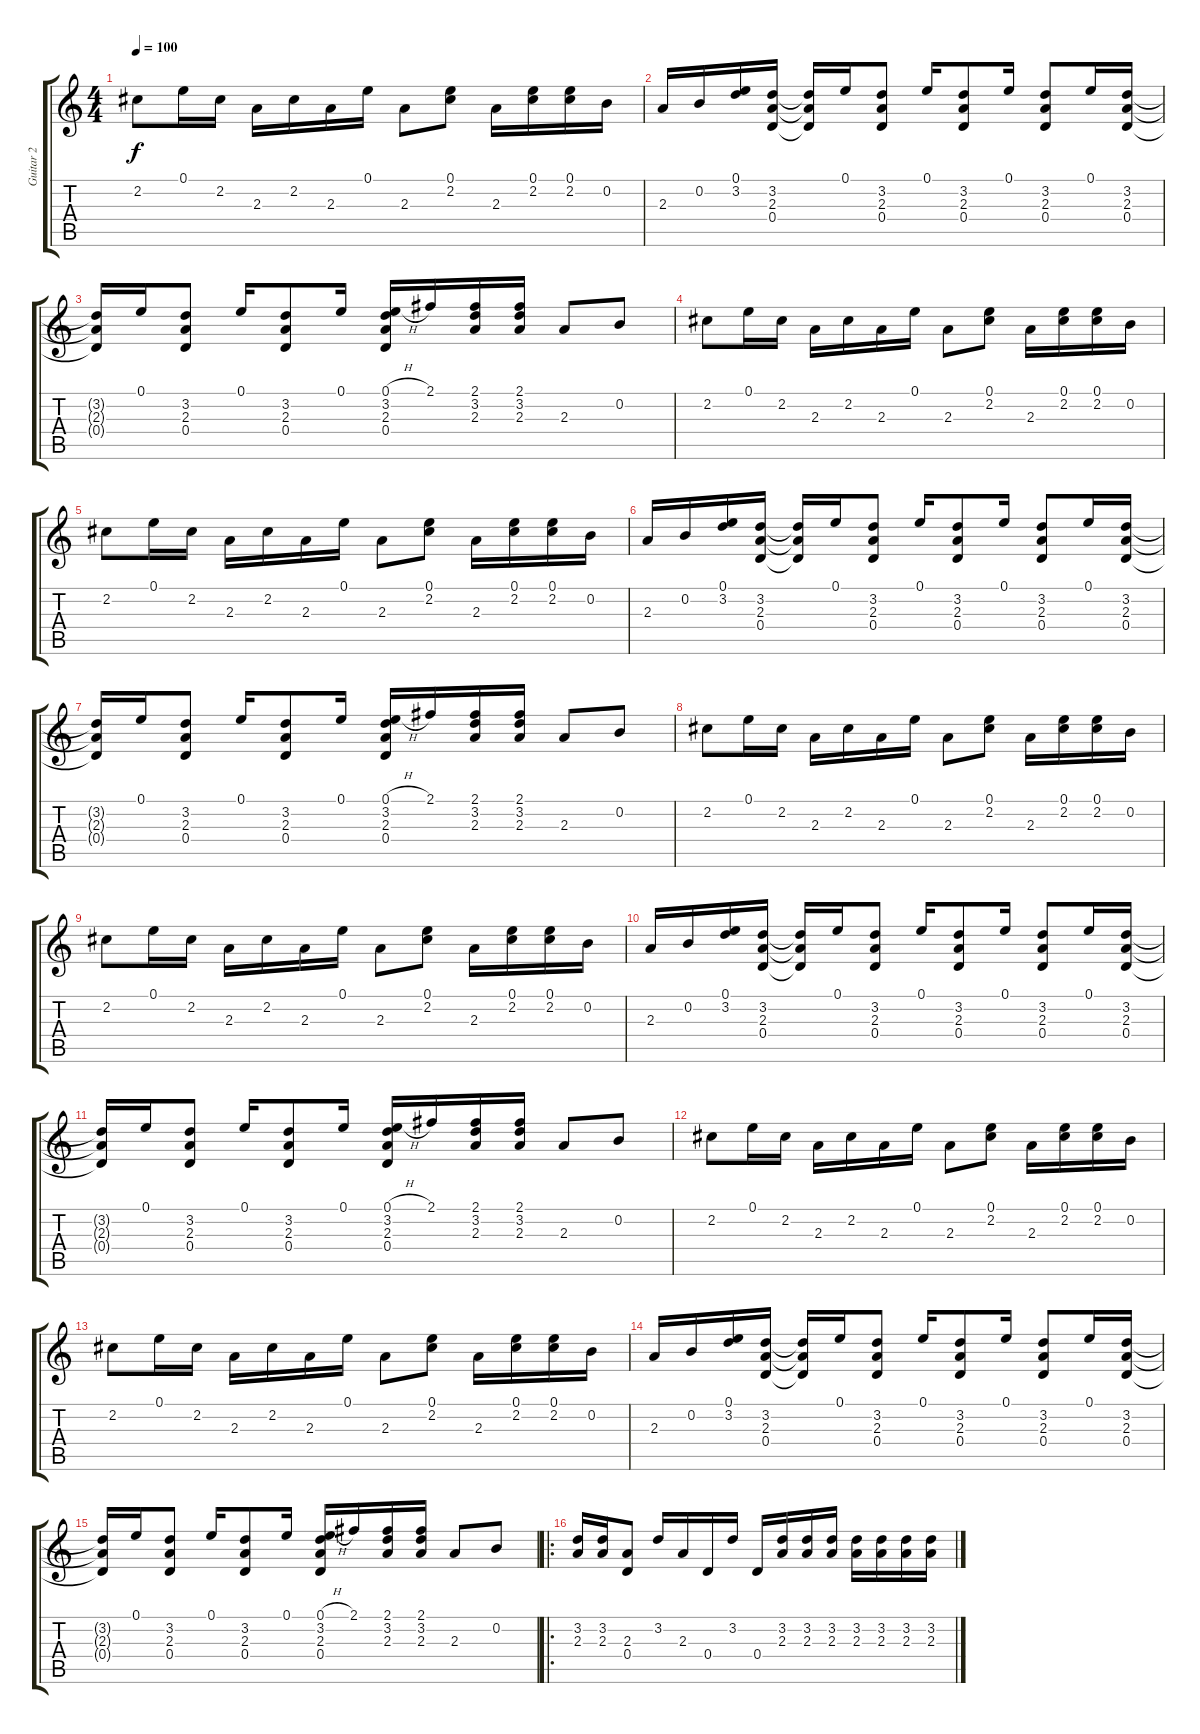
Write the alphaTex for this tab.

\track ("Guitar 2" "Guitar 2") {instrument electricguitarclean}
\staff {score tabs}
\tuning (E4 B3 G3 D3 A2 E2) {hide}
\ts (4 4)
\tempo 100
\clef g2
\ks c
2.2.8{dy f} 0.1.16 2.2.16 2.3.16 2.2.16 2.3.16 0.1.16 2.3.8 (0.1 2.2).8 2.3.16 (0.1 2.2).16 (0.1 2.2).16 0.2.16 |
2.3.16 0.2.16 (0.1 3.2).16 (3.2 2.3 0.4).16 (3.2{t} 2.3{t} 0.4{t}).16 0.1.16 (3.2 2.3 0.4).8 0.1.16 (3.2 2.3 0.4).8 0.1.16 (3.2 2.3 0.4).8 0.1.16 (3.2 2.3 0.4).16 |
(3.2{t} 2.3{t} 0.4{t}).16 0.1.16 (3.2 2.3 0.4).8 0.1.16 (3.2 2.3 0.4).8 0.1.16 (0.1{h} 3.2 2.3 0.4).16 2.1.16 (2.1 3.2 2.3).16 (2.1 3.2 2.3).16 2.3.8 0.2.8 |
2.2.8 0.1.16 2.2.16 2.3.16 2.2.16 2.3.16 0.1.16 2.3.8 (0.1 2.2).8 2.3.16 (0.1 2.2).16 (0.1 2.2).16 0.2.16 |
2.2.8 0.1.16 2.2.16 2.3.16 2.2.16 2.3.16 0.1.16 2.3.8 (0.1 2.2).8 2.3.16 (0.1 2.2).16 (0.1 2.2).16 0.2.16 |
2.3.16 0.2.16 (0.1 3.2).16 (3.2 2.3 0.4).16 (3.2{t} 2.3{t} 0.4{t}).16 0.1.16 (3.2 2.3 0.4).8 0.1.16 (3.2 2.3 0.4).8 0.1.16 (3.2 2.3 0.4).8 0.1.16 (3.2 2.3 0.4).16 |
(3.2{t} 2.3{t} 0.4{t}).16 0.1.16 (3.2 2.3 0.4).8 0.1.16 (3.2 2.3 0.4).8 0.1.16 (0.1{h} 3.2 2.3 0.4).16 2.1.16 (2.1 3.2 2.3).16 (2.1 3.2 2.3).16 2.3.8 0.2.8 |
2.2.8 0.1.16 2.2.16 2.3.16 2.2.16 2.3.16 0.1.16 2.3.8 (0.1 2.2).8 2.3.16 (0.1 2.2).16 (0.1 2.2).16 0.2.16 |
2.2.8 0.1.16 2.2.16 2.3.16 2.2.16 2.3.16 0.1.16 2.3.8 (0.1 2.2).8 2.3.16 (0.1 2.2).16 (0.1 2.2).16 0.2.16 |
2.3.16 0.2.16 (0.1 3.2).16 (3.2 2.3 0.4).16 (3.2{t} 2.3{t} 0.4{t}).16 0.1.16 (3.2 2.3 0.4).8 0.1.16 (3.2 2.3 0.4).8 0.1.16 (3.2 2.3 0.4).8 0.1.16 (3.2 2.3 0.4).16 |
(3.2{t} 2.3{t} 0.4{t}).16 0.1.16 (3.2 2.3 0.4).8 0.1.16 (3.2 2.3 0.4).8 0.1.16 (0.1{h} 3.2 2.3 0.4).16 2.1.16 (2.1 3.2 2.3).16 (2.1 3.2 2.3).16 2.3.8 0.2.8 |
2.2.8 0.1.16 2.2.16 2.3.16 2.2.16 2.3.16 0.1.16 2.3.8 (0.1 2.2).8 2.3.16 (0.1 2.2).16 (0.1 2.2).16 0.2.16 |
2.2.8 0.1.16 2.2.16 2.3.16 2.2.16 2.3.16 0.1.16 2.3.8 (0.1 2.2).8 2.3.16 (0.1 2.2).16 (0.1 2.2).16 0.2.16 |
2.3.16 0.2.16 (0.1 3.2).16 (3.2 2.3 0.4).16 (3.2{t} 2.3{t} 0.4{t}).16 0.1.16 (3.2 2.3 0.4).8 0.1.16 (3.2 2.3 0.4).8 0.1.16 (3.2 2.3 0.4).8 0.1.16 (3.2 2.3 0.4).16 |
(3.2{t} 2.3{t} 0.4{t}).16 0.1.16 (3.2 2.3 0.4).8 0.1.16 (3.2 2.3 0.4).8 0.1.16 (0.1{h} 3.2 2.3 0.4).16 2.1.16 (2.1 3.2 2.3).16 (2.1 3.2 2.3).16 2.3.8 0.2.8 |
\ro
(3.2 2.3).16 (3.2 2.3).16 (2.3 0.4).8 3.2.16 2.3.16 0.4.16 3.2.16 0.4.16 (3.2 2.3).16 (3.2 2.3).16 (3.2 2.3).16 (3.2 2.3).16 (3.2 2.3).16 (3.2 2.3).16 (3.2 2.3).16
